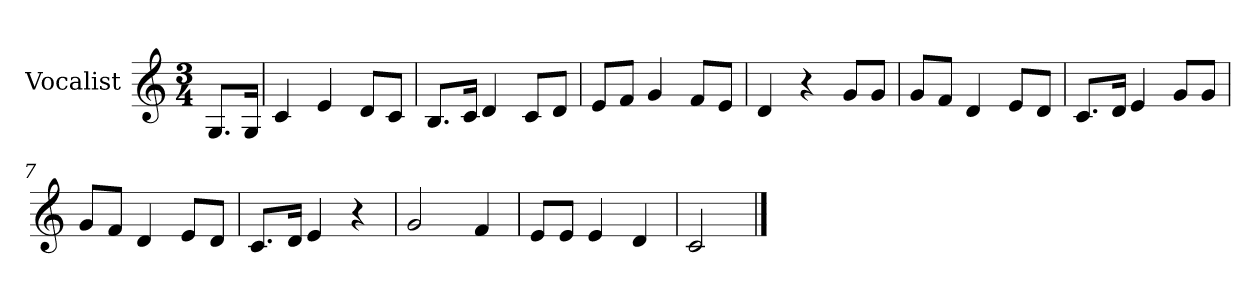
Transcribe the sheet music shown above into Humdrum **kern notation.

**kern
*part1
*staff1
*I"Vocalist
*k[]
*C:
*M3/4
=
8.GL
16GJk
=1
4c
4e
8dL
8cJ
=2
8.BL
16cJk
4d
8cL
8dJ
=3
8eL
8fJ
4g
8fL
8eJ
=4
4d
4r
8gL
8gJ
=5
8gL
8fJ
4d
8eL
8dJ
=6
8.cL
16dJk
4e
8gL
8gJ
=7
8gL
8fJ
4d
8eL
8dJ
=8
8.cL
16dJk
4e
4r
=9
2g
4f
=10
8eL
8eJ
4e
4d
=11
2c
==
*-
